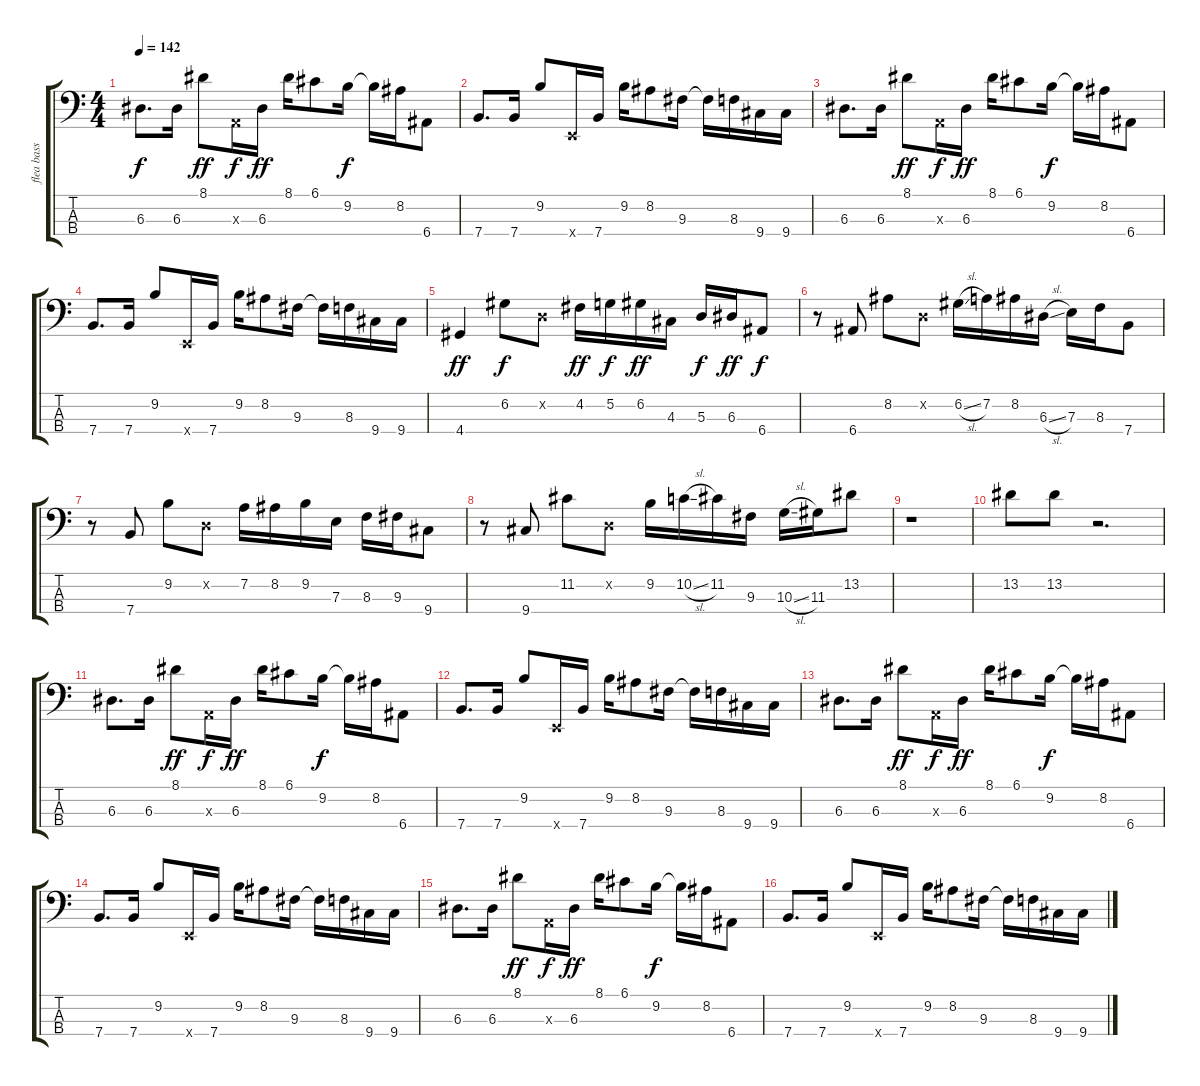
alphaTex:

\track ("flea bass" "flea bass") {instrument slapbass1}
\staff {score tabs}
\tuning (G2 D2 A1 E1) {hide}
\ts (4 4)
\tempo 142
\clef f4
\ks c
6.3.8{d dy f} 6.3.16 8.1.8{dy ff} 0.3{x}.16{dy f} 6.3.16{dy ff} 8.1.16 6.1.8 9.2.16{dy f} 9.2{t}.16 8.2.16 6.4.8 |
7.4.8{d} 7.4.16 9.2.8 0.4{x}.16 7.4.16 9.2.16 8.2.8 9.3.16 9.3{t}.16 8.3.16 9.4.16 9.4.16 |
6.3.8{d} 6.3.16 8.1.8{dy ff} 0.3{x}.16{dy f} 6.3.16{dy ff} 8.1.16 6.1.8 9.2.16{dy f} 9.2{t}.16 8.2.16 6.4.8 |
7.4.8{d} 7.4.16 9.2.8 0.4{x}.16 7.4.16 9.2.16 8.2.8 9.3.16 9.3{t}.16 8.3.16 9.4.16 9.4.16 |
4.4.4{dy ff} 6.2.8{dy f} 0.2{x}.8 4.2.16{dy ff} 5.2.16{dy f} 6.2.16{dy ff} 4.3.16 5.3.16{dy f} 6.3.16{dy ff} 6.4.8{dy f} |
r.8 6.4.8 8.2.8 0.2{x}.8 6.2{sl}.16 7.2.16 8.2.16 6.3{sl}.16 7.3.16 8.3.16 7.4.8 |
r.8 7.4.8 9.2.8 0.2{x}.8 7.2.16 8.2.16 9.2.16 7.3.16 8.3.16 9.3.16 9.4.8 |
r.8 9.4.8 11.2.8 0.2{x}.8 9.2.16 10.2{sl}.16 11.2.16 9.3.16 10.3{sl}.16 11.3.16 13.2.8 |
r.1 |
13.2.8 13.2.8 r.2{d} |
6.3.8{d} 6.3.16 8.1.8{dy ff} 0.3{x}.16{dy f} 6.3.16{dy ff} 8.1.16 6.1.8 9.2.16{dy f} 9.2{t}.16 8.2.16 6.4.8 |
7.4.8{d} 7.4.16 9.2.8 0.4{x}.16 7.4.16 9.2.16 8.2.8 9.3.16 9.3{t}.16 8.3.16 9.4.16 9.4.16 |
6.3.8{d} 6.3.16 8.1.8{dy ff} 0.3{x}.16{dy f} 6.3.16{dy ff} 8.1.16 6.1.8 9.2.16{dy f} 9.2{t}.16 8.2.16 6.4.8 |
7.4.8{d} 7.4.16 9.2.8 0.4{x}.16 7.4.16 9.2.16 8.2.8 9.3.16 9.3{t}.16 8.3.16 9.4.16 9.4.16 |
6.3.8{d} 6.3.16 8.1.8{dy ff} 0.3{x}.16{dy f} 6.3.16{dy ff} 8.1.16 6.1.8 9.2.16{dy f} 9.2{t}.16 8.2.16 6.4.8 |
7.4.8{d} 7.4.16 9.2.8 0.4{x}.16 7.4.16 9.2.16 8.2.8 9.3.16 9.3{t}.16 8.3.16 9.4.16 9.4.16
